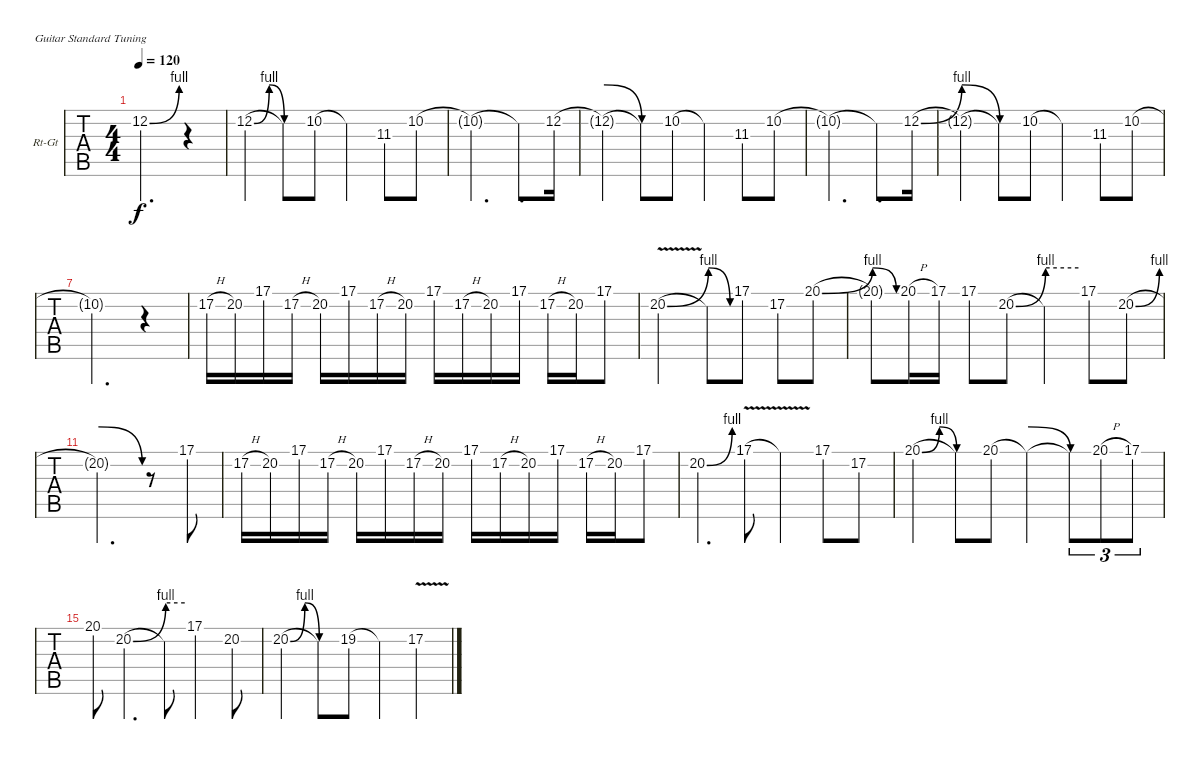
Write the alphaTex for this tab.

\bracketExtendMode nobrackets
\firstSystemTrackNameOrientation horizontal
\otherSystemsTrackNameOrientation horizontal
\defaultBarNumberDisplay FirstOfSystem
\track ("Guitar 2" "Rt-Gt") {instrument distortionguitar}
\staff {tabs}
\tuning (E4 B3 G3 D3 A2 E2)
\ts (4 4)
\tempo 120
\clef g2
\ks c
12.2{be (bend 0 0 60 4)}.2{d dy f} r.4 |
12.2{be (bendrelease 0 0 30 4 30 4 60 0)}.4 12.2{be (hold 0 0 60 0) t}.8 10.2.8 10.2{t}.4 11.3.8 10.2.8 |
10.2{t}.2{d} 10.2{t}.8{d} 12.2{be (hold 0 0 60 0)}.16 |
12.2{be (release 0 4 60 0) t}.4 12.2{be (hold 0 0 60 0) t}.8 10.2.8 10.2{t}.4 11.3.8 10.2.8 |
10.2{t}.2{d} 10.2{t}.8{d} 12.2{be (bend 0 0 60 4)}.16 |
12.2{be (release 0 4 60 0) t}.4 12.2{be (hold 0 0 60 0) t}.8 10.2.8 10.2{t}.4 11.3.8 10.2.8 |
10.2{t}.2{d} r.4 |
17.2{h}.16 20.2.16 17.1.16 17.2{h}.16 20.2.16 17.1.16 17.2{h}.16 20.2.16 17.1.16 17.2{h}.16 20.2.16 17.1.16 17.2{h}.16 20.2.16 17.1.8 |
20.2{be (bend 0 0 60 4) v}.2 20.2{be (release 0 4 60 0) t}.8 17.1.8 17.2.8 20.1{be (bend 0 0 60 4)}.8 |
20.1{be (release 0 4 60 0) t}.8 20.1{h}.16 17.1.16 17.1.8 20.2{be (bend 0 0 60 4)}.8 20.2{be (hold 0 4 60 4) t}.4 17.1.8 20.2{be (bend 0 0 60 4)}.8 |
20.2{be (release 0 4 60 0) t}.2{d} r.8 17.1.8 |
17.2{h}.16 20.2.16 17.1.16 17.2{h}.16 20.2.16 17.1.16 17.2{h}.16 20.2.16 17.1.16 17.2{h}.16 20.2.16 17.1.16 17.2{h}.16 20.2.16 17.1.8 |
20.2{be (bend 0 0 60 4)}.4{d} 17.1{v}.8 17.1{v t}.4 17.1.8 17.2.8 |
20.1{be (bendrelease 0 0 30 4 30 4 60 0)}.4 20.1{be (hold 0 0 60 0) t}.8 20.1{be (hold 0 0 60 0)}.8 20.1{be (release 0 4 60 0) t}.4 20.1{be (hold 0 0 60 0) t}.8{tu (3 2)} 20.1{h}.8{tu (3 2)} 17.1.8{tu (3 2)} |
20.1.8 20.2{be (bend 0 0 60 4)}.4{d} 20.2{be (hold 0 4 60 4) t}.8 17.1.4 20.2.8 |
20.2{be (bendrelease 0 0 30 4 30 4 60 0)}.4 20.2{be (hold 0 0 60 0) t}.8 19.2.8 19.2{t}.4 17.2{v}.4
